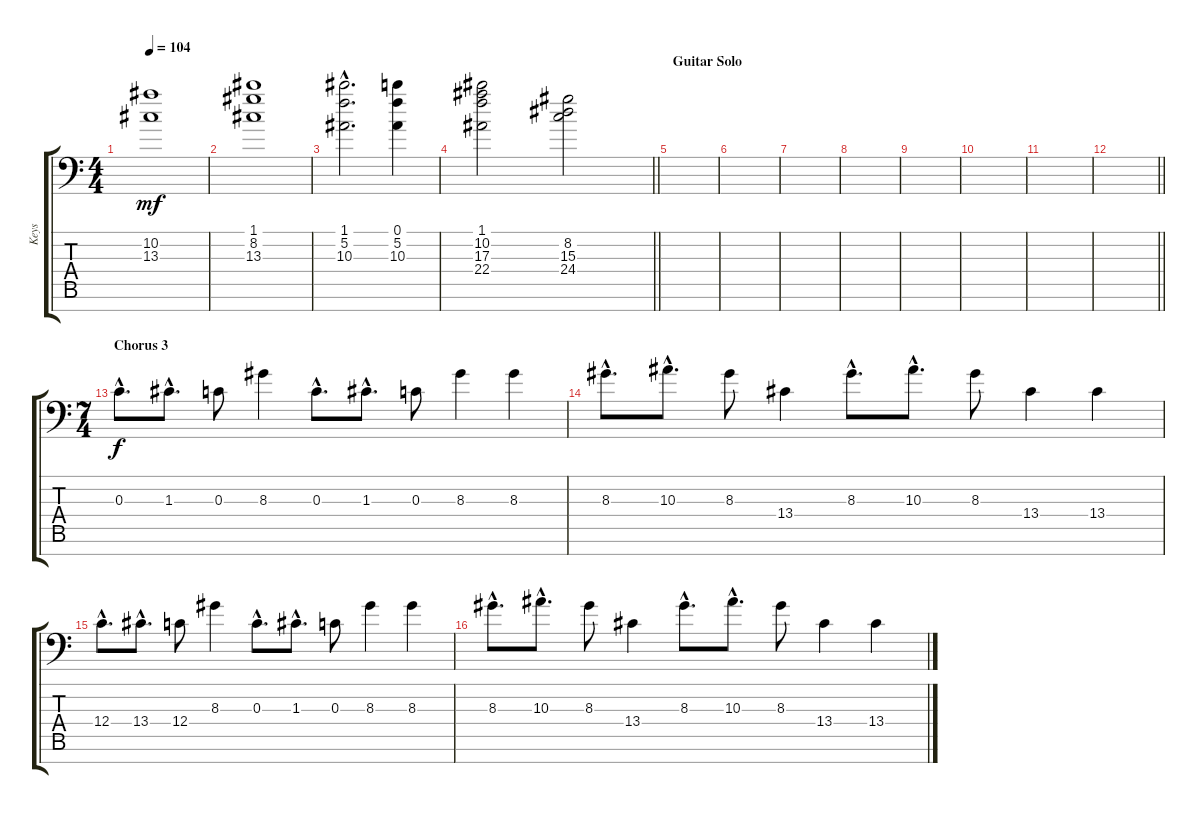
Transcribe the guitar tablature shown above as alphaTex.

\track ("Keys" "Keys") {instrument pad8sweep}
\staff {score tabs}
\tuning (C6 C5 C4 C3 C2 C1 C0) {hide}
\ts (4 4)
\tempo 104
\clef f4
\ks c
(10.2 13.3).1{dy mf} |
(1.1 8.2 13.3).1 |
(1.1{hac} 5.2{hac} 10.3{hac}).2{d} (0.1 5.2 10.3).4 |
\barLineRight lightlight
(1.1 10.2 17.3 22.4).2 (8.2 15.3 24.4).2 |
\section ("" "Guitar Solo")
|
|
|
|
|
|
|
\barLineRight lightlight
|
\ts (7 4)
\section ("" "Chorus 3")
0.3{hac}.8{d dy f} 1.3{hac}.8{d} 0.3.8 8.3.4 0.3{hac}.8{d} 1.3{hac}.8{d} 0.3.8 8.3.4 8.3.4 |
8.3{hac}.8{d} 10.3{hac}.8{d} 8.3.8 13.4.4 8.3{hac}.8{d} 10.3{hac}.8{d} 8.3.8 13.4.4 13.4.4 |
12.4{hac}.8{d} 13.4{hac}.8{d} 12.4.8 8.3.4 0.3{hac}.8{d} 1.3{hac}.8{d} 0.3.8 8.3.4 8.3.4 |
8.3{hac}.8{d} 10.3{hac}.8{d} 8.3.8 13.4.4 8.3{hac}.8{d} 10.3{hac}.8{d} 8.3.8 13.4.4 13.4.4
